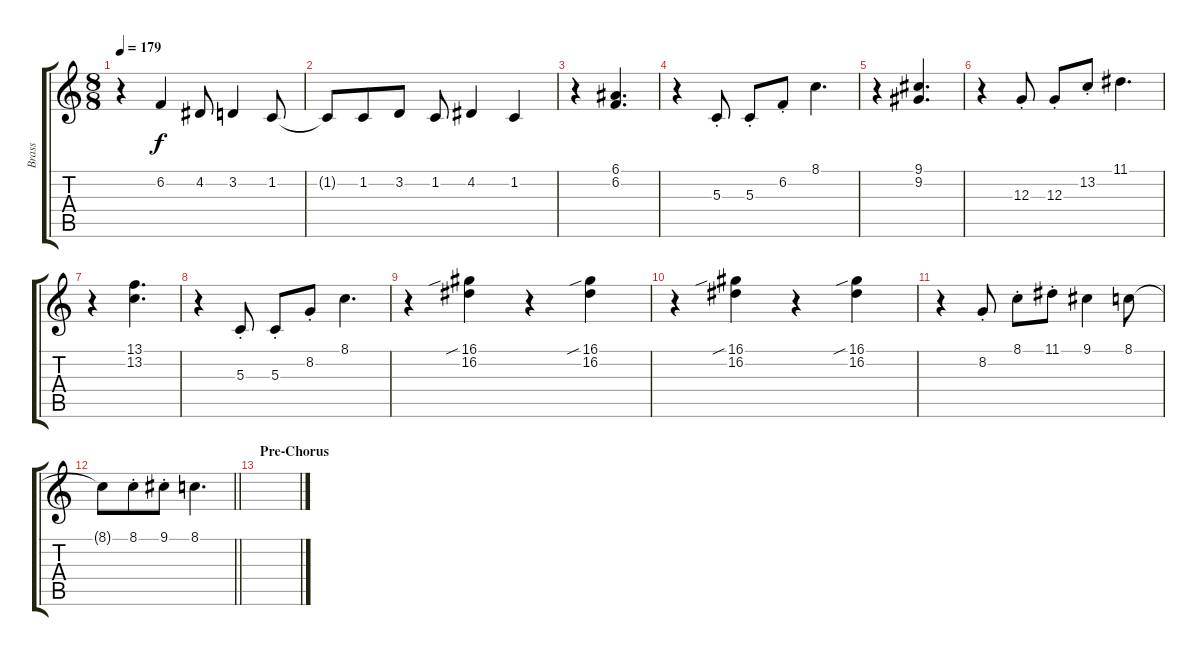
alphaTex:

\track ("Brass" "Brass") {instrument brasssection}
\staff {score tabs}
\tuning (E4 B3 G3 D3 A2 E2) {hide}
\ts (8 8)
\tempo 179
\clef g2
\ks c
r.4{dy f} 6.2.4 4.2.8 3.2.4 1.2.8 |
1.2{t}.8 1.2.8 3.2.8 1.2.8 4.2.4 1.2.4 |
r.4 (6.1 6.2).4{d} |
r.4 5.3{st}.8 5.3{st}.8 6.2{st}.8 8.1.4{d} |
r.4 (9.1 9.2).4{d} |
r.4 12.3{st}.8 12.3{st}.8 13.2{st}.8 11.1.4{d} |
r.4 (13.1 13.2).4{d} |
r.4 5.3{st}.8 5.3{st}.8 8.2{st}.8 8.1.4{d} |
r.4 (16.1{sib} 16.2).4 r.4 (16.1{sib} 16.2).4 |
r.4 (16.1{sib} 16.2).4 r.4 (16.1{sib} 16.2).4 |
r.4 8.2{st}.8 8.1{st}.8 11.1{st}.8 9.1.4 8.1.8 |
\barLineRight lightlight
8.1{t}.8 8.1{st}.8 9.1{st}.8 8.1.4{d} |
\section ("" "Pre-Chorus")
